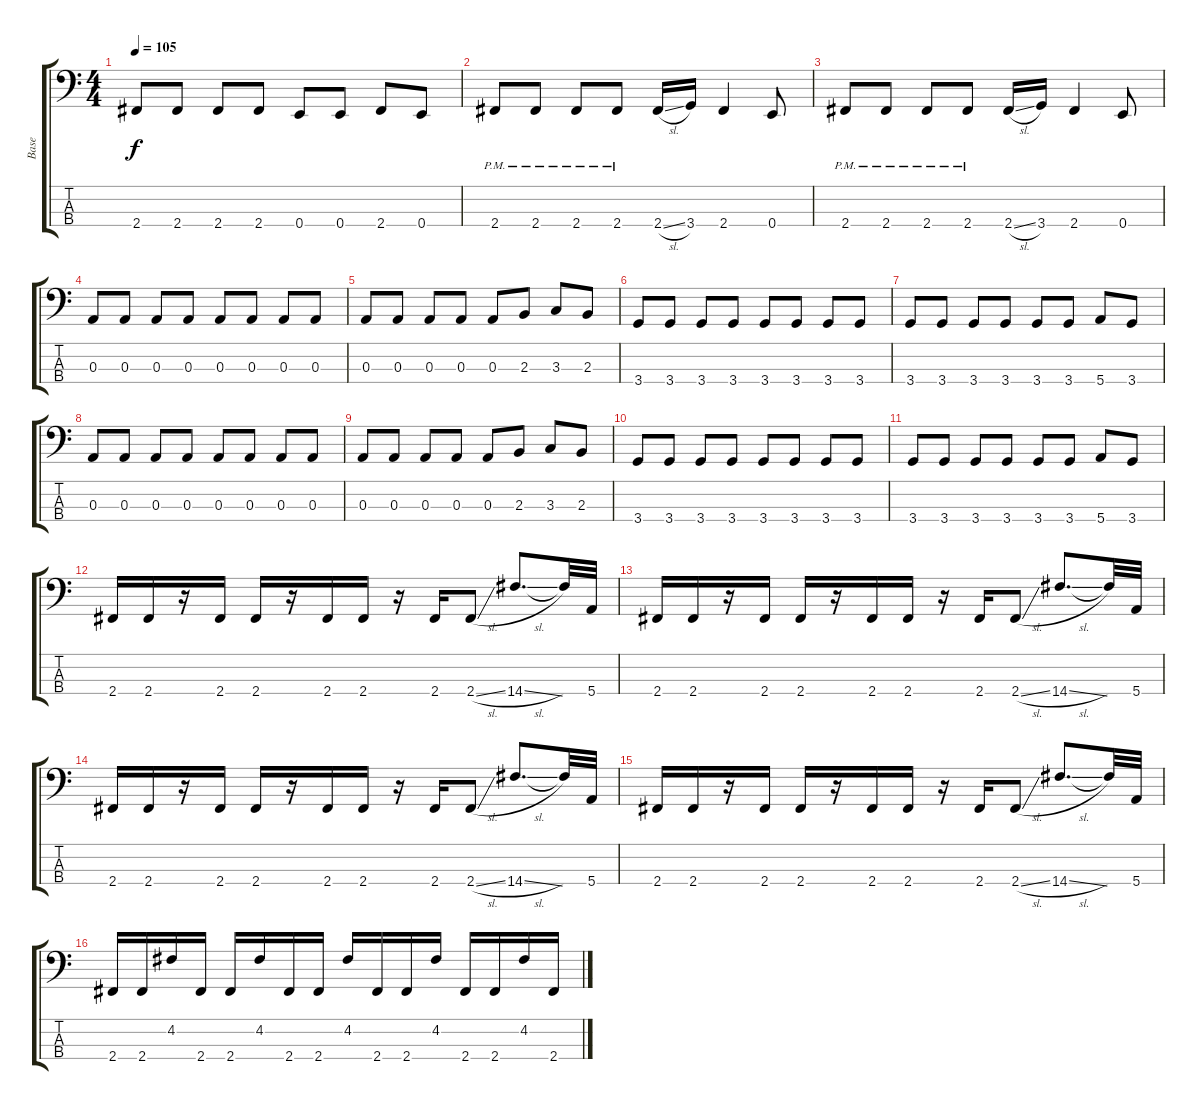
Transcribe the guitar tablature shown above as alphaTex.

\track ("Base" "Base") {instrument electricbassfinger}
\staff {score tabs}
\tuning (G2 D2 A1 E1) {hide}
\ts (4 4)
\tempo 105
\clef f4
\ks c
2.4.8{dy f} 2.4.8 2.4.8 2.4.8 0.4.8 0.4.8 2.4.8 0.4.8 |
2.4{pm}.8 2.4{pm}.8 2.4{pm}.8 2.4{pm}.8 2.4{sl}.16 3.4.16 2.4.4 0.4.8 |
2.4{pm}.8 2.4{pm}.8 2.4{pm}.8 2.4{pm}.8 2.4{sl}.16 3.4.16 2.4.4 0.4.8 |
0.3.8 0.3.8 0.3.8 0.3.8 0.3.8 0.3.8 0.3.8 0.3.8 |
0.3.8 0.3.8 0.3.8 0.3.8 0.3.8 2.3.8 3.3.8 2.3.8 |
3.4.8 3.4.8 3.4.8 3.4.8 3.4.8 3.4.8 3.4.8 3.4.8 |
3.4.8 3.4.8 3.4.8 3.4.8 3.4.8 3.4.8 5.4.8 3.4.8 |
0.3.8 0.3.8 0.3.8 0.3.8 0.3.8 0.3.8 0.3.8 0.3.8 |
0.3.8 0.3.8 0.3.8 0.3.8 0.3.8 2.3.8 3.3.8 2.3.8 |
3.4.8 3.4.8 3.4.8 3.4.8 3.4.8 3.4.8 3.4.8 3.4.8 |
3.4.8 3.4.8 3.4.8 3.4.8 3.4.8 3.4.8 5.4.8 3.4.8 |
2.4.16 2.4.16 r.16 2.4.16 2.4.16 r.16 2.4.16 2.4.16 r.16 2.4.16 2.4{sl}.8 14.4{sl}.8{d} 14.4{t}.32 5.4.32 |
2.4.16 2.4.16 r.16 2.4.16 2.4.16 r.16 2.4.16 2.4.16 r.16 2.4.16 2.4{sl}.8 14.4{sl}.8{d} 14.4{t}.32 5.4.32 |
2.4.16 2.4.16 r.16 2.4.16 2.4.16 r.16 2.4.16 2.4.16 r.16 2.4.16 2.4{sl}.8 14.4{sl}.8{d} 14.4{t}.32 5.4.32 |
2.4.16 2.4.16 r.16 2.4.16 2.4.16 r.16 2.4.16 2.4.16 r.16 2.4.16 2.4{sl}.8 14.4{sl}.8{d} 14.4{t}.32 5.4.32 |
2.4.16 2.4.16 4.2.16 2.4.16 2.4.16 4.2.16 2.4.16 2.4.16 4.2.16 2.4.16 2.4.16 4.2.16 2.4.16 2.4.16 4.2.16 2.4.16
